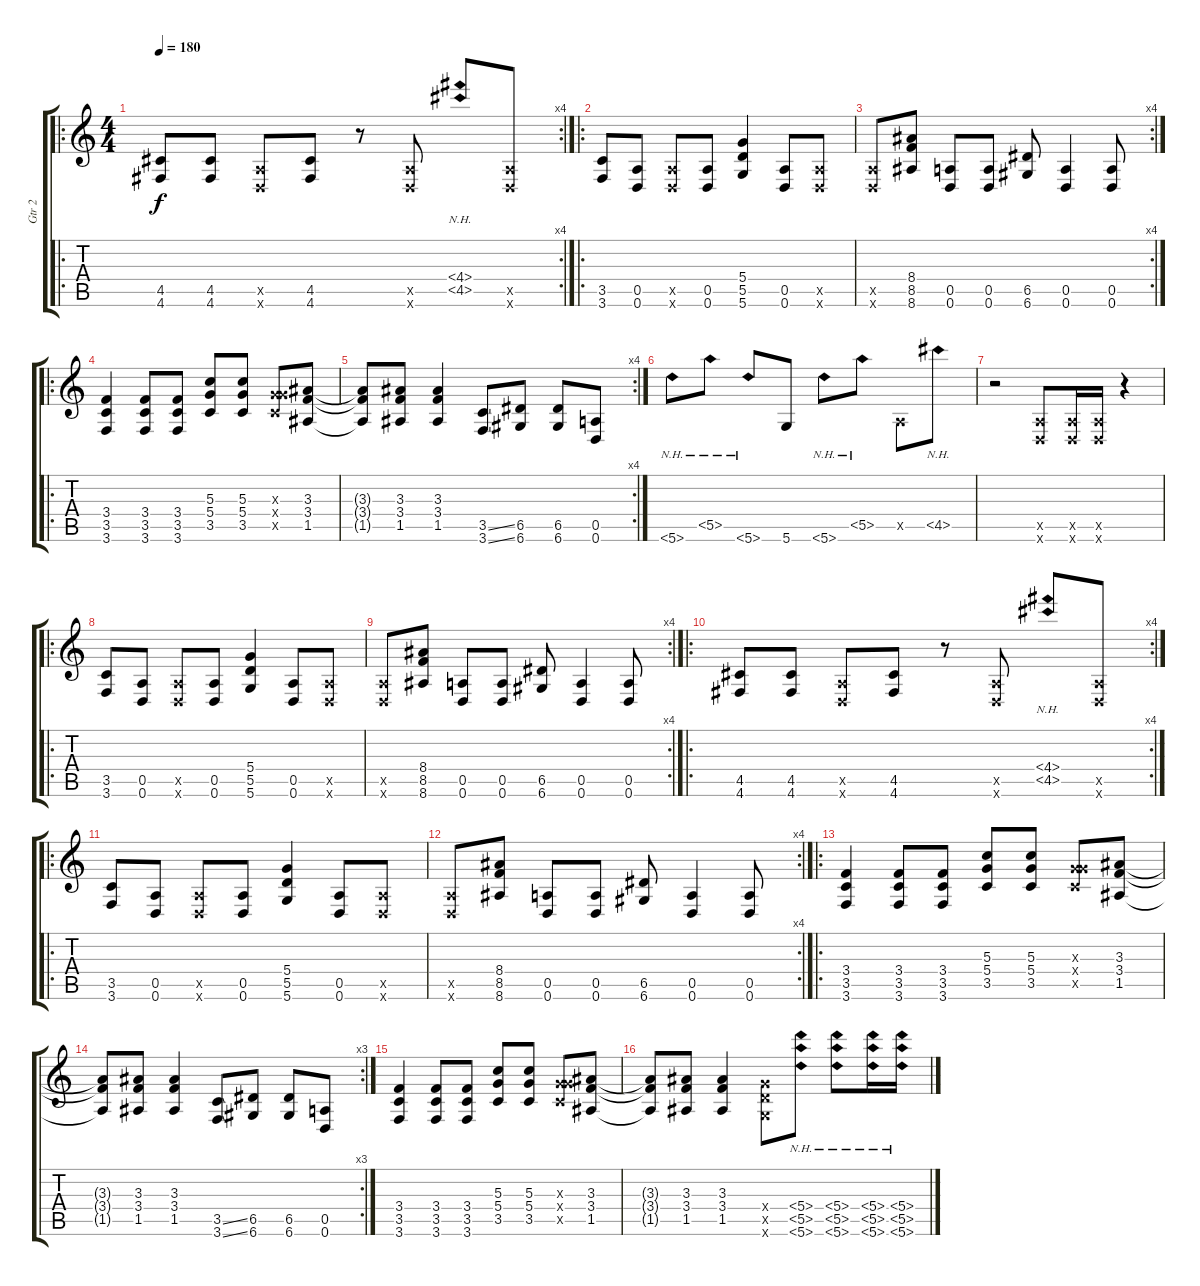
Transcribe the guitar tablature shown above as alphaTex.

\track ("Gtr 2" "Gtr 2") {instrument distortionguitar}
\staff {score tabs}
\tuning (E4 B3 G3 D3 A2 D2) {hide}
\ro
\rc 4
\ts (4 4)
\tempo 180
\clef g2
\ks c
(4.5 4.6).8{dy f} (4.5 4.6).8 (0.5{x} 0.6{x}).8 (4.5 4.6).8 r.8 (0.5{x} 0.6{x}).8 (4.4{nh} 4.5{nh}).8 (0.5{x} 0.6{x}).8 |
\ro
(3.5 3.6).8 (0.5 0.6).8 (0.5{x} 0.6{x}).8 (0.5 0.6).8 (5.4 5.5 5.6).4 (0.5 0.6).8 (0.5{x} 0.6{x}).8 |
\rc 4
(0.5{x} 0.6{x}).8 (8.4 8.5 8.6).8 (0.5 0.6).8 (0.5 0.6).8 (6.5 6.6).8 (0.5 0.6).4 (0.5 0.6).8 |
\ro
(3.4 3.5 3.6).4 (3.4 3.5 3.6).8 (3.4 3.5 3.6).8 (5.3 5.4 3.5).8 (5.3 5.4 3.5).8 (0.3{x} 5.4{x} 3.5{x}).8 (3.3 3.4 1.5).8 |
\rc 4
(3.3{t} 3.4{t} 1.5{t}).8 (3.3 3.4 1.5).8 (3.3 3.4 1.5).4 (3.5{ss} 3.6{ss}).8 (6.5 6.6).8 (6.5 6.6).8 (0.5 0.6).8 |
5.6{nh}.8 5.5{nh}.8 5.6{nh}.8 5.6.8 5.6{nh}.8 5.5{nh}.8 0.5{x}.8 4.5{nh}.8 |
r.2 (0.5{x} 0.6{x}).8 (0.5{x} 0.6{x}).16 (0.5{x} 0.6{x}).16 r.4 |
\ro
(3.5 3.6).8 (0.5 0.6).8 (0.5{x} 0.6{x}).8 (0.5 0.6).8 (5.4 5.5 5.6).4 (0.5 0.6).8 (0.5{x} 0.6{x}).8 |
\rc 4
(0.5{x} 0.6{x}).8 (8.4 8.5 8.6).8 (0.5 0.6).8 (0.5 0.6).8 (6.5 6.6).8 (0.5 0.6).4 (0.5 0.6).8 |
\ro
\rc 4
(4.5 4.6).8 (4.5 4.6).8 (0.5{x} 0.6{x}).8 (4.5 4.6).8 r.8 (0.5{x} 0.6{x}).8 (4.4{nh} 4.5{nh}).8 (0.5{x} 0.6{x}).8 |
\ro
(3.5 3.6).8 (0.5 0.6).8 (0.5{x} 0.6{x}).8 (0.5 0.6).8 (5.4 5.5 5.6).4 (0.5 0.6).8 (0.5{x} 0.6{x}).8 |
\rc 4
(0.5{x} 0.6{x}).8 (8.4 8.5 8.6).8 (0.5 0.6).8 (0.5 0.6).8 (6.5 6.6).8 (0.5 0.6).4 (0.5 0.6).8 |
\ro
(3.4 3.5 3.6).4 (3.4 3.5 3.6).8 (3.4 3.5 3.6).8 (5.3 5.4 3.5).8 (5.3 5.4 3.5).8 (0.3{x} 5.4{x} 3.5{x}).8 (3.3 3.4 1.5).8 |
\rc 3
(3.3{t} 3.4{t} 1.5{t}).8 (3.3 3.4 1.5).8 (3.3 3.4 1.5).4 (3.5{ss} 3.6{ss}).8 (6.5 6.6).8 (6.5 6.6).8 (0.5 0.6).8 |
(3.4 3.5 3.6).4 (3.4 3.5 3.6).8 (3.4 3.5 3.6).8 (5.3 5.4 3.5).8 (5.3 5.4 3.5).8 (0.3{x} 5.4{x} 3.5{x}).8 (3.3 3.4 1.5).8 |
(3.3{t} 3.4{t} 1.5{t}).8 (3.3 3.4 1.5).8 (3.3 3.4 1.5).4 (5.4{x} 5.5{x} 5.6{x}).8 (5.4{nh} 5.5{nh} 5.6{nh}).8 (5.4{nh} 5.5{nh} 5.6{nh}).8 (5.4{nh} 5.5{nh} 5.6{nh}).16 (5.4{nh} 5.5{nh} 5.6{nh}).16
